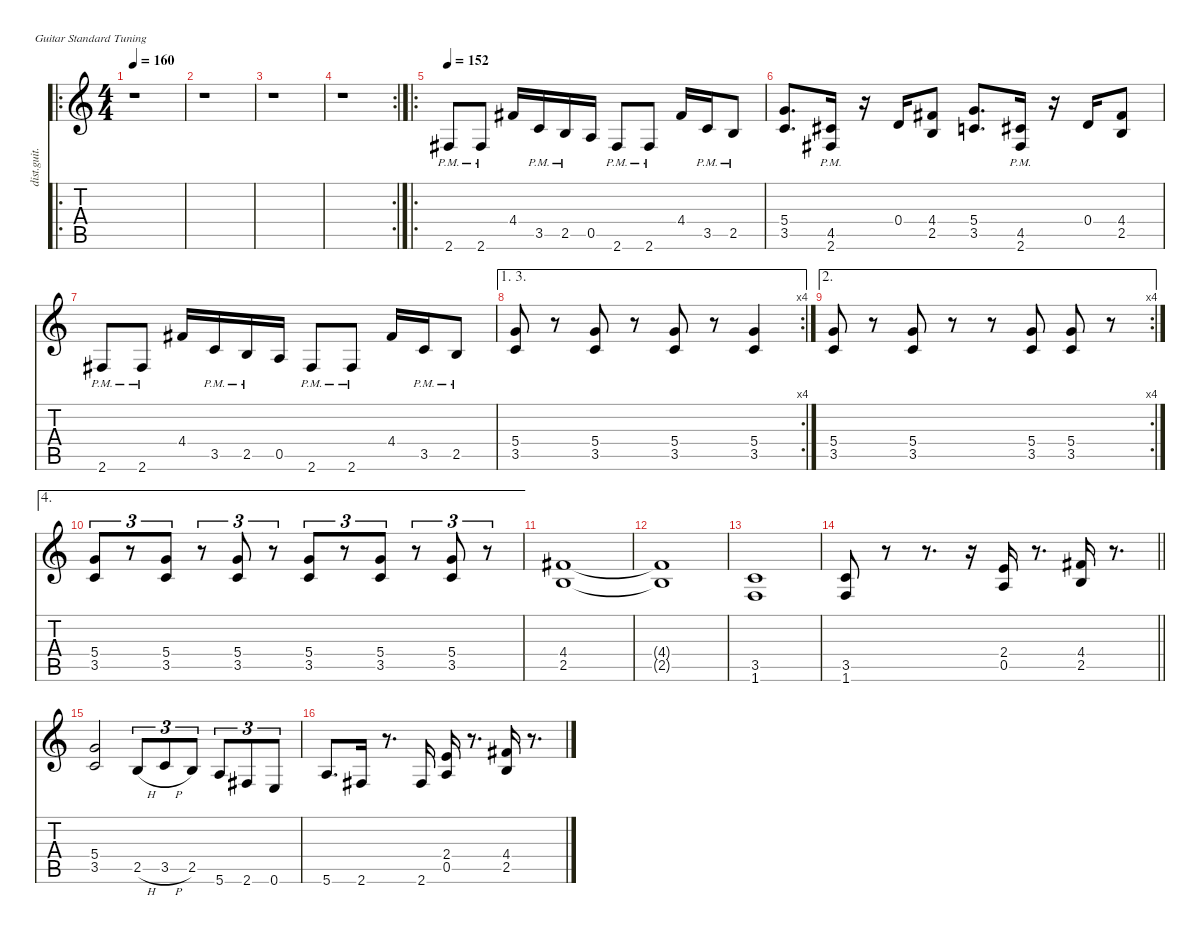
\defaultSystemsLayout 4
\hideDynamics
\bracketExtendMode nobrackets
\otherSystemsTrackNameOrientation horizontal
\track ("Marty Friedman" "dist.guit.") {instrument distortionguitar}
\staff {score tabs}
\tuning (E4 B3 G3 D3 A2 E2)
\ro
\ts (4 4)
\beaming (8 2 2 2 2)
\tempo 160
\clef g2
\ks c
r.1{dy f instrument distortionguitar beam Down} |
r.1{beam Down} |
r.1{beam Down} |
\rc 2
r.1{beam Down} |
\ro
\tempo 152
2.6{pm acc #}.8{beam Up} 2.6{pm acc #}.8{beam Up} 4.4{acc #}.16{beam Up} 3.5{pm}.16{beam Up} 2.5{pm}.16{beam Up} 0.5.16{beam Up} 2.6{pm acc #}.8{beam Up} 2.6{pm acc #}.8{beam Up} 4.4{acc #}.16{beam Up} 3.5{pm}.16{beam Up} 2.5{pm}.8{beam Up} |
(5.4 3.5).8{d beam Up} (4.5{acc #} 2.6{pm acc #}).16{beam Up} r.16{beam Up} 0.4.16{beam Up} (4.4{acc #} 2.5).8{beam Up} (5.4 3.5).8{d beam Up} (4.5{acc #} 2.6{pm acc #}).16{beam Up} r.16{beam Up} 0.4.16{beam Up} (4.4{acc #} 2.5).8{beam Up} |
2.6{pm acc #}.8{beam Up} 2.6{pm acc #}.8{beam Up} 4.4{acc #}.16{beam Up} 3.5{pm}.16{beam Up} 2.5{pm}.16{beam Up} 0.5.16{beam Up} 2.6{pm acc #}.8{beam Up} 2.6{pm acc #}.8{beam Up} 4.4{acc #}.16{beam Up} 3.5{pm}.16{beam Up} 2.5{pm}.8{beam Up} |
\ae (1 3)
\rc 4
(5.4 3.5).8{beam Up} r.8{beam Up} (5.4 3.5).8{beam Up} r.8{beam Up} (5.4 3.5).8{beam Up} r.8{beam Up} (5.4 3.5).4{beam Up} |
\ae 2
\rc 4
(5.4 3.5).8{beam Up} r.8{beam Up} (5.4 3.5).8{beam Up} r.8{beam Up} r.8{beam Up} (5.4 3.5).8{beam Up} (5.4 3.5).8{beam Up} r.8{beam Up} |
\ae 4
(5.4 3.5).8{tu (3 2) beam Up} r.8{tu (3 2) beam Up} (5.4 3.5).8{tu (3 2) beam Up} r.8{tu (3 2) beam Up} (5.4 3.5).8{tu (3 2) beam Up} r.8{tu (3 2) beam Up} (5.4 3.5).8{tu (3 2) beam Up} r.8{tu (3 2) beam Up} (5.4 3.5).8{tu (3 2) beam Up} r.8{tu (3 2) beam Up} (5.4 3.5).8{tu (3 2) beam Up} r.8{tu (3 2) beam Up} |
(4.4{acc #} 2.5).1{beam Up} |
(4.4{t acc #} 2.5{t}).1{beam Up} |
(3.5 1.6).1{beam Up} |
\barLineRight lightlight
(3.5 1.6).8{beam Up} r.8{beam Up} r.8{d beam Up} r.16{beam Up} (2.4 0.5).16{beam Up} r.8{d beam Up} (4.4{acc #} 2.5).16{beam Up} r.8{d beam Up} |
(5.4 3.5).2{beam Up} 2.5{h}.8{tu (3 2) beam Up} 3.5{h}.8{tu (3 2) beam Up} 2.5.8{tu (3 2) beam Up} 5.6.8{tu (3 2) beam Up} 2.6{acc #}.8{tu (3 2) beam Up} 0.6.8{tu (3 2) beam Up} |
5.6.8{d beam Up} 2.6{acc #}.16{beam Up} r.8{d beam Up} 2.6{acc #}.16{beam Up} (2.4 0.5).16{beam Up} r.8{d beam Up} (4.4{acc #} 2.5).16{beam Up} r.8{d beam Up}
